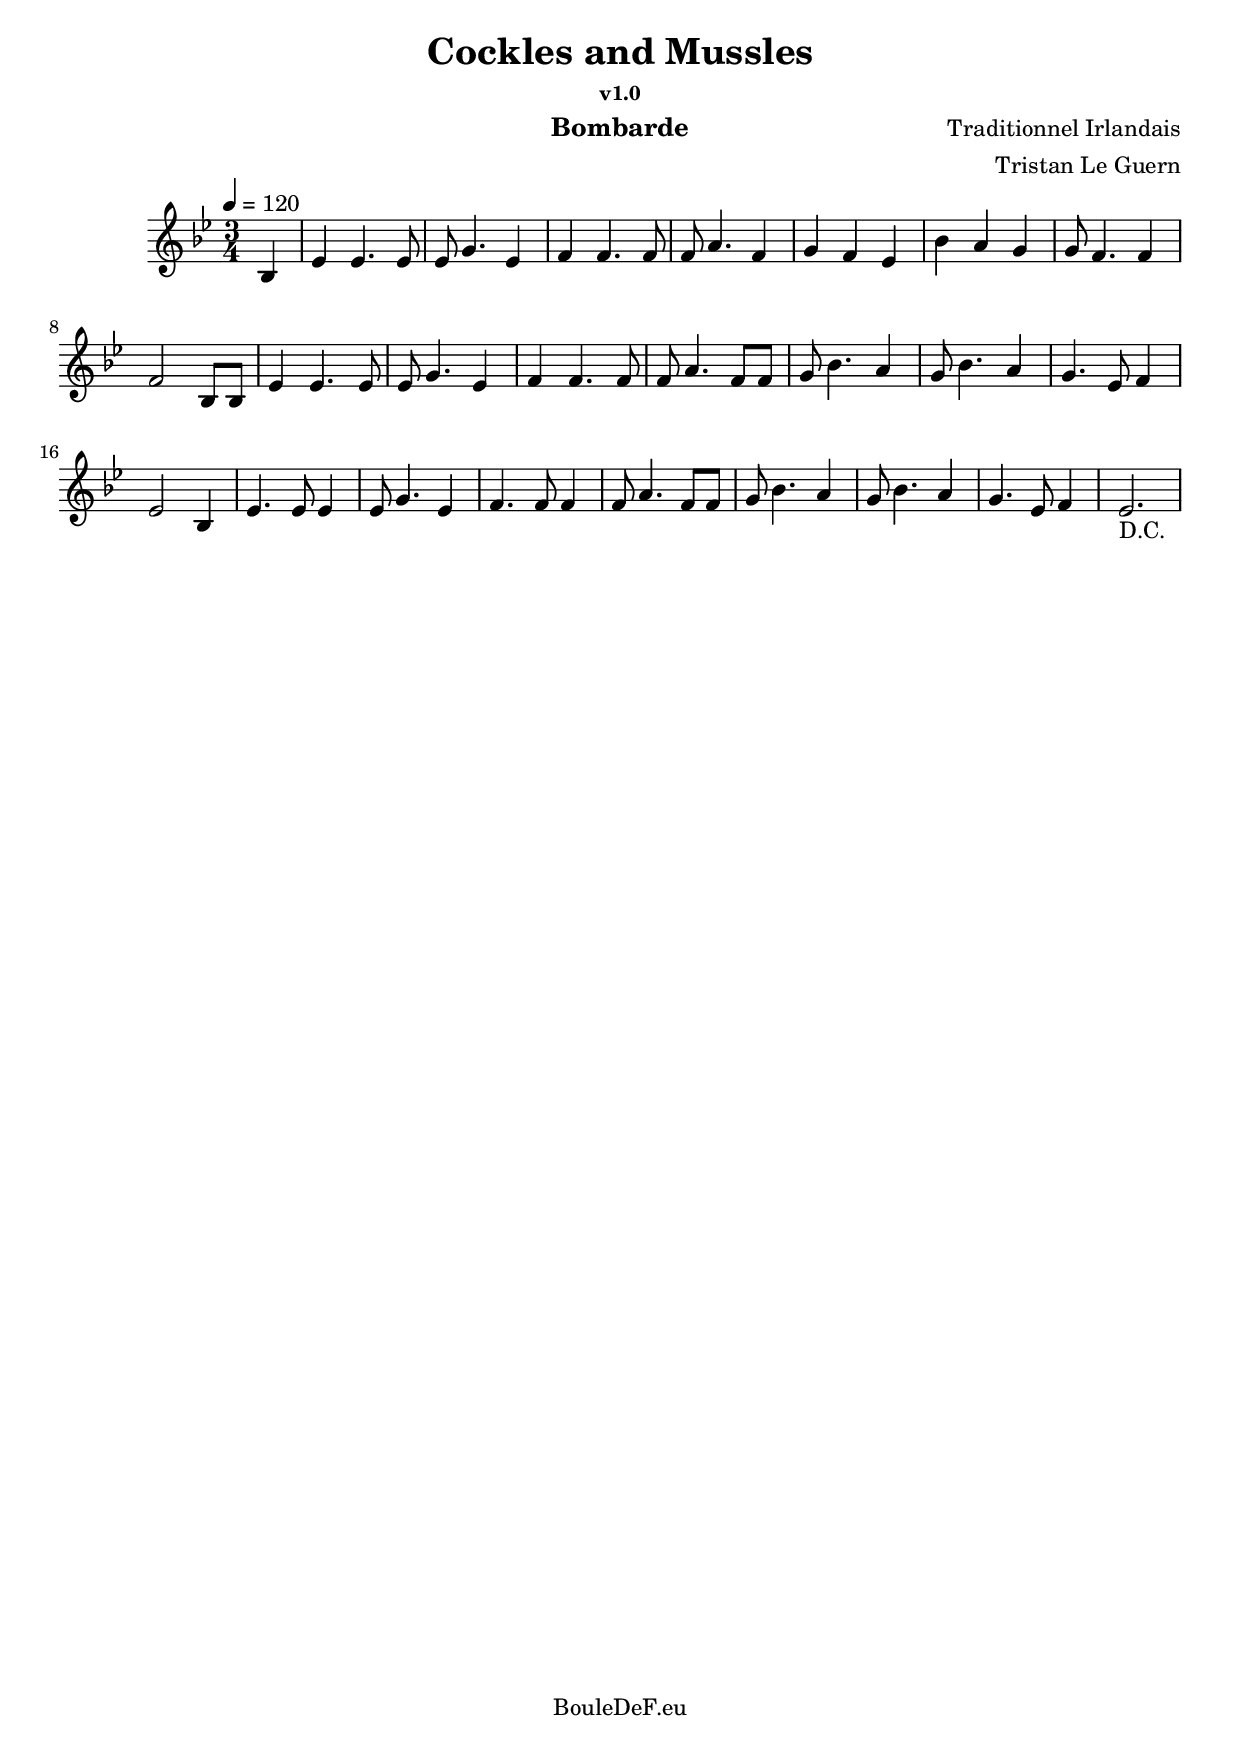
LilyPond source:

\version "2.14.2"
\include "italiano.ly"

\header {
	title = "Cockles and Mussles"
	subsubtitle = "v1.0"
	composer = "Traditionnel Irlandais"
	arranger = "Tristan Le Guern"
	instrument = "Bombarde"
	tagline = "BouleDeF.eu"
}

\score {
	\new Staff \relative si {
		\clef treble
		\key sib \major
		\time 3/4
		\tempo 4 = 120

		\partial 4 sib4

		mib mib4. mib8
		| mib sol4. mib4
		| fa4 fa4. fa8
		| fa8 la4. fa4
		| sol4 fa mib
		| sib' la sol
		| sol8 fa4. fa4
		| fa2 sib,8 sib

		| mib4 mib4. mib8
		| mib sol4. mib4
		| fa4 fa4. fa8
		| fa la4. fa8 fa
		| sol8 sib4. la4
		| sol8 sib4. la4
		| sol4. mib8 fa4
		| mib2 sib4
		| mib4. mib8 mib4
		| mib8 sol4. mib4
		| fa4. fa8 fa4
		| fa8 la4. fa8 fa
		| sol sib4. la4
		| sol8 sib4. la4
		| sol4. mib8 fa4
		| mib2._"D.C."
	}
}
